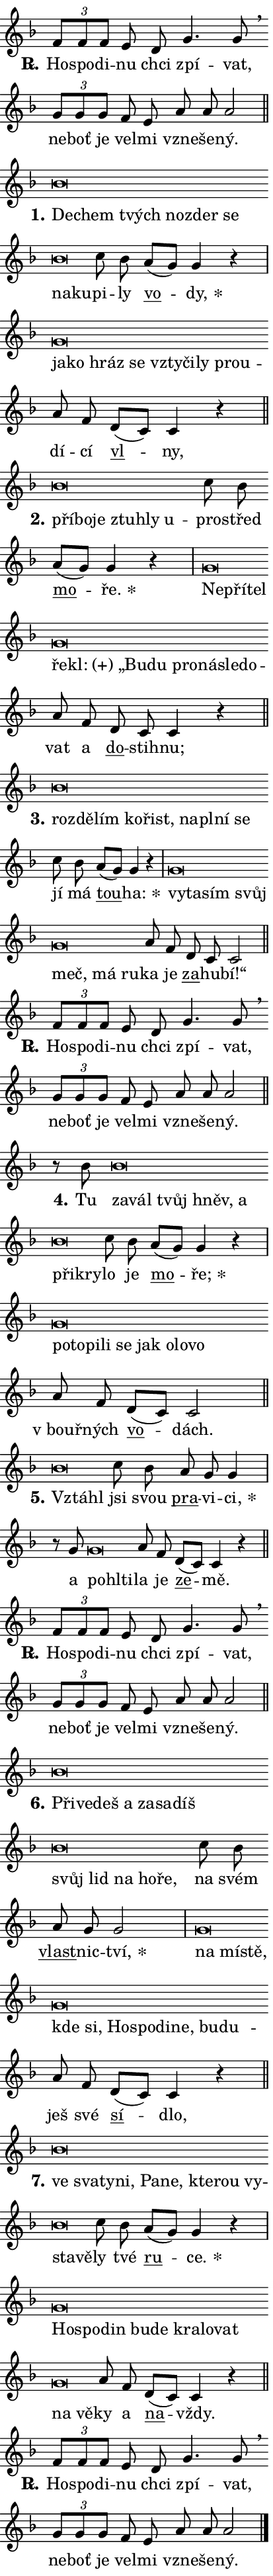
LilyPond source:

\version "2.24.0"
\header { tagline = "" }
\paper {
  indent = 0\cm
  top-margin = 0\cm
  right-margin = 0.13\cm % to fit lyric hyphens
  bottom-margin = 0\cm
  left-margin = 0\cm
  paper-width = 7\cm
  page-breaking = #ly:one-page-breaking
  system-system-spacing.basic-distance = #11
  score-system-spacing.basic-distance = #11
  ragged-last = ##f
}


%% Author: Thomas Morley
%% https://lists.gnu.org/archive/html/lilypond-user/2020-05/msg00002.html
#(define (line-position grob)
"Returns position of @var[grob} in current system:
   @code{'start}, if at first time-step
   @code{'end}, if at last time-step
   @code{'middle} otherwise
"
  (let* ((col (ly:item-get-column grob))
         (ln (ly:grob-object col 'left-neighbor))
         (rn (ly:grob-object col 'right-neighbor))
         (col-to-check-left (if (ly:grob? ln) ln col))
         (col-to-check-right (if (ly:grob? rn) rn col))
         (break-dir-left
           (and
             (ly:grob-property col-to-check-left 'non-musical #f)
             (ly:item-break-dir col-to-check-left)))
         (break-dir-right
           (and
             (ly:grob-property col-to-check-right 'non-musical #f)
             (ly:item-break-dir col-to-check-right))))
        (cond ((eqv? 1 break-dir-left) 'start)
              ((eqv? -1 break-dir-right) 'end)
              (else 'middle))))

#(define (tranparent-at-line-position vctor)
  (lambda (grob)
  "Relying on @code{line-position} select the relevant enry from @var{vctor}.
Used to determine transparency,"
    (case (line-position grob)
      ((end) (not (vector-ref vctor 0)))
      ((middle) (not (vector-ref vctor 1)))
      ((start) (not (vector-ref vctor 2))))))

noteHeadBreakVisibility =
#(define-music-function (break-visibility)(vector?)
"Makes @code{NoteHead}s transparent relying on @var{break-visibility}"
#{
  \override NoteHead.transparent =
    #(tranparent-at-line-position break-visibility)
#})

#(define delete-ledgers-for-transparent-note-heads
  (lambda (grob)
    "Reads whether a @code{NoteHead} is transparent.
If so this @code{NoteHead} is removed from @code{'note-heads} from
@var{grob}, which is supposed to be @code{LedgerLineSpanner}.
As a result ledgers are not printed for this @code{NoteHead}"
    (let* ((nhds-array (ly:grob-object grob 'note-heads))
           (nhds-list
             (if (ly:grob-array? nhds-array)
                 (ly:grob-array->list nhds-array)
                 '()))
           ;; Relies on the transparent-property being done before
           ;; Staff.LedgerLineSpanner.after-line-breaking is executed.
           ;; This is fragile ...
           (to-keep
             (remove
               (lambda (nhd)
                 (ly:grob-property nhd 'transparent #f))
               nhds-list)))
      ;; TODO find a better method to iterate over grob-arrays, similiar
      ;; to filter/remove etc for lists
      ;; For now rebuilt from scratch
      (set! (ly:grob-object grob 'note-heads)  '())
      (for-each
        (lambda (nhd)
          (ly:pointer-group-interface::add-grob grob 'note-heads nhd))
        to-keep))))

squashNotes = {
  \override NoteHead.X-extent = #'(-0.2 . 0.2)
  \override NoteHead.Y-extent = #'(-0.75 . 0)
  \override NoteHead.stencil =
    #(lambda (grob)
       (let ((pos (ly:grob-property grob 'staff-position)))
         (begin
           (if (< pos -7) (display "ERROR: Lower brevis then expected\n") (display ""))
           (if (<= pos -6) ly:text-interface::print ly:note-head::print))))
}
unSquashNotes = {
  \revert NoteHead.X-extent
  \revert NoteHead.Y-extent
  \revert NoteHead.stencil
}

hideNotes = \noteHeadBreakVisibility #begin-of-line-visible
unHideNotes = \noteHeadBreakVisibility #all-visible

% work-around for resetting accidentals
% https://lilypond.org/doc/v2.23/Documentation/notation/displaying-rhythms#unmetered-music
cadenzaMeasure = {
  \cadenzaOff
  \partial 1024 s1024
  \cadenzaOn
}

#(define-markup-command (accent layout props text) (markup?)
  "Underline accented syllable"
  (interpret-markup layout props
    #{\markup \override #'(offset . 4.3) \underline { #text }#}))

responsum = \markup \concat {
  "R" \hspace #-1.05 \path #0.1 #'((moveto 0 0.07) (lineto 0.9 0.8)) \hspace #0.05 "."
}

spaceSize = #0.6828661417322834 % exact space size for TeX Gyre Schola

\layout {
  \context {
    \Staff
    \remove "Time_signature_engraver"
    \override LedgerLineSpanner.after-line-breaking = #delete-ledgers-for-transparent-note-heads
  }
  \context {
    \Lyrics {
      \override LyricSpace.minimum-distance = \spaceSize
      \override LyricText.font-name = #"TeX Gyre Schola"
      \override LyricText.font-size = 1
      \override StanzaNumber.font-name = #"TeX Gyre Schola Bold"
      \override StanzaNumber.font-size = 1
    }
  }
  \context {
    \Score 
    \override NoteHead.text =
      #(lambda (grob) 
        (let ((pos (ly:grob-property grob 'staff-position)))
          #{\markup {
            \combine
              \halign #-0.55 \raise #(if (= pos -6) 0 0.5) \override #'(thickness . 2) \draw-line #'(3.2 . 0)
              \musicglyph "noteheads.sM1"
          }#}))
  }
}

% magnetic-lyrics.ily
%
%   written by
%     Jean Abou Samra <jean@abou-samra.fr>
%     Werner Lemberg <wl@gnu.org>
%
%   adapted by
%     Jiri Hon <jiri.hon@gmail.com>
%
% Version 2022-Apr-15

% https://www.mail-archive.com/lilypond-user@gnu.org/msg149350.html

#(define (Left_hyphen_pointer_engraver context)
   "Collect syllable-hyphen-syllable occurrences in lyrics and store
them in properties.  This engraver only looks to the left.  For
example, if the lyrics input is @code{foo -- bar}, it does the
following.

@itemize @bullet
@item
Set the @code{text} property of the @code{LyricHyphen} grob between
@q{foo} and @q{bar} to @code{foo}.

@item
Set the @code{left-hyphen} property of the @code{LyricText} grob with
text @q{foo} to the @code{LyricHyphen} grob between @q{foo} and
@q{bar}.
@end itemize

Use this auxiliary engraver in combination with the
@code{lyric-@/text::@/apply-@/magnetic-@/offset!} hook."
   (let ((hyphen #f)
         (text #f))
     (make-engraver
      (acknowledgers
       ((lyric-syllable-interface engraver grob source-engraver)
        (set! text grob)))
      (end-acknowledgers
       ((lyric-hyphen-interface engraver grob source-engraver)
        ;(when (not (grob::has-interface grob 'lyric-space-interface))
          (set! hyphen grob)));)
      ((stop-translation-timestep engraver)
       (when (and text hyphen)
         (ly:grob-set-object! text 'left-hyphen hyphen))
       (set! text #f)
       (set! hyphen #f)))))

#(define (lyric-text::apply-magnetic-offset! grob)
   "If the space between two syllables is less than the value in
property @code{LyricText@/.details@/.squash-threshold}, move the right
syllable to the left so that it gets concatenated with the left
syllable.

Use this function as a hook for
@code{LyricText@/.after-@/line-@/breaking} if the
@code{Left_@/hyphen_@/pointer_@/engraver} is active."
   (let ((hyphen (ly:grob-object grob 'left-hyphen #f)))
     (when hyphen
       (let ((left-text (ly:spanner-bound hyphen LEFT)))
         (when (grob::has-interface left-text 'lyric-syllable-interface)
           (let* ((common (ly:grob-common-refpoint grob left-text X))
                  (this-x-ext (ly:grob-extent grob common X))
                  (left-x-ext
                   (begin
                     ;; Trigger magnetism for left-text.
                     (ly:grob-property left-text 'after-line-breaking)
                     (ly:grob-extent left-text common X)))
                  ;; `delta` is the gap width between two syllables.
                  (delta (- (interval-start this-x-ext)
                            (interval-end left-x-ext)))
                  (details (ly:grob-property grob 'details))
                  (threshold (assoc-get 'squash-threshold details 0.2)))
             (when (< delta threshold)
               (let* (;; We have to manipulate the input text so that
                      ;; ligatures crossing syllable boundaries are not
                      ;; disabled.  For languages based on the Latin
                      ;; script this is essentially a beautification.
                      ;; However, for non-Western scripts it can be a
                      ;; necessity.
                      (lt (ly:grob-property left-text 'text))
                      (rt (ly:grob-property grob 'text))
                      (is-space (grob::has-interface hyphen 'lyric-space-interface))
                      (space (if is-space " " ""))
                      (extra-delta (if is-space spaceSize 0))
                      ;; Append new syllable.
                      (ltrt-space (if (and (string? lt) (string? rt))
                                (string-append lt space rt)
                                (make-concat-markup (list lt space rt))))
                      ;; Right-align `ltrt` to the right side.
                      (ltrt-space-markup (grob-interpret-markup
                               grob
                               (make-translate-markup
                                (cons (interval-length this-x-ext) 0)
                                (make-right-align-markup ltrt-space)))))
                 (begin
                   ;; Don't print `left-text`.
                   (ly:grob-set-property! left-text 'stencil #f)
                   ;; Set text and stencil (which holds all collected
                   ;; syllables so far) and shift it to the left.
                   (ly:grob-set-property! grob 'text ltrt-space)
                   (ly:grob-set-property! grob 'stencil ltrt-space-markup)
                   (ly:grob-translate-axis! grob (- (- delta extra-delta)) X))))))))))


#(define (lyric-hyphen::displace-bounds-first grob)
   ;; Make very sure this callback isn't triggered too early.
   (let ((left (ly:spanner-bound grob LEFT))
         (right (ly:spanner-bound grob RIGHT)))
     (ly:grob-property left 'after-line-breaking)
     (ly:grob-property right 'after-line-breaking)
     (ly:lyric-hyphen::print grob)))

squashThreshold = #0.4

\layout {
  \context {
    \Lyrics
    \consists #Left_hyphen_pointer_engraver
    \override LyricText.after-line-breaking =
      #lyric-text::apply-magnetic-offset!
    \override LyricHyphen.stencil = #lyric-hyphen::displace-bounds-first
    \override LyricText.details.squash-threshold = \squashThreshold
    \override LyricHyphen.minimum-distance = 0
    \override LyricHyphen.minimum-length = \squashThreshold
  }
}

squashText = \override LyricText.details.squash-threshold = 9999
unSquashText = \override LyricText.details.squash-threshold = \squashThreshold

leftText = \override LyricText.self-alignment-X = #LEFT
unLeftText = \revert LyricText.self-alignment-X

starOffset = #(lambda (grob) 
                (let ((x_offset (ly:self-alignment-interface::aligned-on-x-parent grob)))
                  (if (= x_offset 0) 0 (+ x_offset 1.2))))

star = #(define-music-function (syllable)(string?)
"Append star separator at the end of a syllable"
#{
  \once \override LyricText.X-offset = #starOffset
  \lyricmode { \markup {
    #syllable
    \override #'((font-name . "TeX Gyre Schola Bold")) \hspace #0.2 \lower #0.65 \larger "*"
  } }
#})

starAccent = #(define-music-function (syllable)(string?)
"Append star separator at the end of a syllable and make accent"
#{
  \once \override LyricText.X-offset = #starOffset
  \lyricmode { \markup {
    \accent #syllable
    \override #'((font-name . "TeX Gyre Schola Bold")) \hspace #0.2 \lower #0.65 \larger "*"
  } }
#})

breath = #(define-music-function (syllable)(string?)
"Append breathing indicator at the end of a syllable"
#{
  \lyricmode { \markup { #syllable "+" } }
#})

optionalBreath = #(define-music-function (syllable)(string?)
"Append optional breathing indicator at the end of a syllable"
#{
  \lyricmode { \markup { #syllable "(+)" } }
#})


\score {
    <<
        \new Voice = "melody" { \cadenzaOn \key f \major \relative { \tuplet 3/2 { f'8[ f f] } e d g4. g8 \breathe \bar "" \tuplet 3/2 { g[ g g] } \bar "" f e \bar "" a a a2 \cadenzaMeasure \bar "||" \break } }
        \new Lyrics \lyricsto "melody" { \lyricmode { \set stanza = \responsum
Ho -- spo -- di -- nu chci zpí -- vat, ne -- boť je vel -- mi vzne -- še -- ný. } }
    >>
    \layout {}
}

\score {
    <<
        \new Voice = "melody" { \cadenzaOn \key f \major \relative { \squashNotes bes'\breve*1/16 \hideNotes \breve*1/16 \bar "" \breve*1/16 \bar "" \breve*1/16 \bar "" \breve*1/16 \bar "" \breve*1/16 \bar "" \breve*1/16 \breve*1/16 \bar "" \unHideNotes \unSquashNotes c8 bes \bar "" a[( g)] g4 r \cadenzaMeasure \bar "|" \squashNotes g\breve*1/16 \hideNotes \breve*1/16 \bar "" \breve*1/16 \bar "" \breve*1/16 \bar "" \breve*1/16 \bar "" \breve*1/16 \bar "" \breve*1/16 \breve*1/16 \bar "" \unHideNotes \unSquashNotes a8 f \bar "" d[( c)] c4 r \cadenzaMeasure \bar "||" \break } }
        \new Lyrics \lyricsto "melody" { \lyricmode { \set stanza = "1."
\leftText De -- \squashText chem tvých no -- zder se na -- ku -- \unLeftText \unSquashText pi -- ly \markup \accent vo -- \star dy, \leftText ja -- \squashText ko hráz se vzty -- či -- ly prou -- \unLeftText \unSquashText dí -- cí \markup \accent vl -- ny, } }
    >>
    \layout {}
}

\score {
    <<
        \new Voice = "melody" { \cadenzaOn \key f \major \relative { \squashNotes bes'\breve*1/16 \hideNotes \breve*1/16 \bar "" \breve*1/16 \bar "" \breve*1/16 \bar "" \breve*1/16 \breve*1/16 \bar "" \unHideNotes \unSquashNotes c8 bes \bar "" a[( g)] g4 r \cadenzaMeasure \bar "|" \squashNotes g\breve*1/16 \hideNotes \breve*1/16 \bar "" \breve*1/16 \bar "" \breve*1/16 \bar "" \breve*1/16 \bar "" \breve*1/16 \bar "" \breve*1/16 \bar "" \breve*1/16 \bar "" \breve*1/16 \bar "" \breve*1/16 \breve*1/16 \bar "" \unHideNotes \unSquashNotes a8 f \bar "" d c c4 r \cadenzaMeasure \bar "||" \break } }
        \new Lyrics \lyricsto "melody" { \lyricmode { \set stanza = "2."
\leftText pří -- \squashText bo -- je ztuh -- ly u -- \unLeftText \unSquashText pro -- střed \markup \accent mo -- \star ře. \leftText Ne -- \squashText pří -- tel ře -- \optionalBreath kl: „Bu -- du pro -- ná -- sle -- do -- \unLeftText \unSquashText vat a \markup \accent do -- stih -- nu; } }
    >>
    \layout {}
}

\score {
    <<
        \new Voice = "melody" { \cadenzaOn \key f \major \relative { \squashNotes bes'\breve*1/16 \hideNotes \breve*1/16 \bar "" \breve*1/16 \bar "" \breve*1/16 \bar "" \breve*1/16 \bar "" \breve*1/16 \bar "" \breve*1/16 \bar "" \breve*1/16 \breve*1/16 \bar "" \unHideNotes \unSquashNotes c8 bes \bar "" a[( g)] g4 r \cadenzaMeasure \bar "|" \squashNotes g\breve*1/16 \hideNotes \breve*1/16 \bar "" \breve*1/16 \bar "" \breve*1/16 \bar "" \breve*1/16 \bar "" \breve*1/16 \breve*1/16 \bar "" \unHideNotes \unSquashNotes a8 f \bar "" d c c2 \cadenzaMeasure \bar "||" \break } }
        \new Lyrics \lyricsto "melody" { \lyricmode { \set stanza = "3."
\leftText roz -- \squashText dě -- lím ko -- řist, na -- pl -- ní se \unLeftText \unSquashText jí má \markup \accent tou -- \star ha: \leftText vy -- \squashText ta -- sím svůj meč, má ru -- \unLeftText \unSquashText ka je \markup \accent za -- hu -- bí!“ } }
    >>
    \layout {}
}

\score {
    <<
        \new Voice = "melody" { \cadenzaOn \key f \major \relative { \tuplet 3/2 { f'8[ f f] } e d g4. g8 \breathe \bar "" \tuplet 3/2 { g[ g g] } \bar "" f e \bar "" a a a2 \cadenzaMeasure \bar "||" \break } }
        \new Lyrics \lyricsto "melody" { \lyricmode { \set stanza = \responsum
Ho -- spo -- di -- nu chci zpí -- vat, ne -- boť je vel -- mi vzne -- še -- ný. } }
    >>
    \layout {}
}

\score {
    <<
        \new Voice = "melody" { \cadenzaOn \key f \major \relative { r8 bes'8 \squashNotes bes\breve*1/16 \hideNotes \breve*1/16 \bar "" \breve*1/16 \bar "" \breve*1/16 \bar "" \breve*1/16 \bar "" \breve*1/16 \breve*1/16 \bar "" \unHideNotes \unSquashNotes c8 bes \bar "" a[( g)] g4 r \cadenzaMeasure \bar "|" \squashNotes g\breve*1/16 \hideNotes \breve*1/16 \bar "" \breve*1/16 \bar "" \breve*1/16 \bar "" \breve*1/16 \bar "" \breve*1/16 \bar "" \breve*1/16 \bar "" \breve*1/16 \breve*1/16 \bar "" \unHideNotes \unSquashNotes a8 f \bar "" d[( c)] c2 \cadenzaMeasure \bar "||" \break } }
        \new Lyrics \lyricsto "melody" { \lyricmode { \set stanza = "4."
Tu \leftText za -- \squashText vál tvůj hněv, a při -- kry -- \unLeftText \unSquashText lo je \markup \accent mo -- \star ře; \leftText po -- \squashText to -- pi -- li se jak o -- lo -- vo \unLeftText \unSquashText "v bouř" -- ných \markup \accent vo -- dách. } }
    >>
    \layout {}
}

\score {
    <<
        \new Voice = "melody" { \cadenzaOn \key f \major \relative { \squashNotes bes'\breve*1/16 \hideNotes \breve*1/16 \bar "" \unHideNotes \unSquashNotes c8 bes \bar "" a g g4 \cadenzaMeasure \bar "|" r8 g8 \squashNotes g\breve*1/16 \hideNotes \breve*1/16 \breve*1/16 \bar "" \unHideNotes \unSquashNotes a8 f \bar "" d[( c)] c4 r \cadenzaMeasure \bar "||" \break } }
        \new Lyrics \lyricsto "melody" { \lyricmode { \set stanza = "5."
\leftText Vztá -- \squashText hl \unLeftText \unSquashText jsi svou \markup \accent pra -- vi -- \star ci, a \leftText po -- \squashText hl -- ti -- \unLeftText \unSquashText la je \markup \accent ze -- mě. } }
    >>
    \layout {}
}

\score {
    <<
        \new Voice = "melody" { \cadenzaOn \key f \major \relative { \tuplet 3/2 { f'8[ f f] } e d g4. g8 \breathe \bar "" \tuplet 3/2 { g[ g g] } \bar "" f e \bar "" a a a2 \cadenzaMeasure \bar "||" \break } }
        \new Lyrics \lyricsto "melody" { \lyricmode { \set stanza = \responsum
Ho -- spo -- di -- nu chci zpí -- vat, ne -- boť je vel -- mi vzne -- še -- ný. } }
    >>
    \layout {}
}

\score {
    <<
        \new Voice = "melody" { \cadenzaOn \key f \major \relative { \squashNotes bes'\breve*1/16 \hideNotes \breve*1/16 \bar "" \breve*1/16 \bar "" \breve*1/16 \bar "" \breve*1/16 \bar "" \breve*1/16 \bar "" \breve*1/16 \bar "" \breve*1/16 \bar "" \breve*1/16 \bar "" \breve*1/16 \bar "" \breve*1/16 \breve*1/16 \bar "" \unHideNotes \unSquashNotes c8 bes \bar "" a g g2 \cadenzaMeasure \bar "|" \squashNotes g\breve*1/16 \hideNotes \breve*1/16 \bar "" \breve*1/16 \bar "" \breve*1/16 \bar "" \breve*1/16 \bar "" \breve*1/16 \bar "" \breve*1/16 \bar "" \breve*1/16 \bar "" \breve*1/16 \bar "" \breve*1/16 \breve*1/16 \bar "" \unHideNotes \unSquashNotes a8 f \bar "" d[( c)] c4 r \cadenzaMeasure \bar "||" \break } }
        \new Lyrics \lyricsto "melody" { \lyricmode { \set stanza = "6."
\leftText Při -- \squashText ve -- deš a za -- sa -- díš svůj lid na ho -- ře, \unLeftText \unSquashText na svém \markup \accent vlast -- nic -- \star tví, \leftText na \squashText mí -- stě, kde si, Ho -- spo -- di -- ne, bu -- du -- \unLeftText \unSquashText ješ své \markup \accent sí -- dlo, } }
    >>
    \layout {}
}

\score {
    <<
        \new Voice = "melody" { \cadenzaOn \key f \major \relative { \squashNotes bes'\breve*1/16 \hideNotes \breve*1/16 \bar "" \breve*1/16 \bar "" \breve*1/16 \bar "" \breve*1/16 \bar "" \breve*1/16 \bar "" \breve*1/16 \bar "" \breve*1/16 \bar "" \breve*1/16 \bar "" \breve*1/16 \breve*1/16 \bar "" \unHideNotes \unSquashNotes c8 bes \bar "" a[( g)] g4 r \cadenzaMeasure \bar "|" \squashNotes g\breve*1/16 \hideNotes \breve*1/16 \bar "" \breve*1/16 \bar "" \breve*1/16 \bar "" \breve*1/16 \bar "" \breve*1/16 \bar "" \breve*1/16 \bar "" \breve*1/16 \bar "" \breve*1/16 \breve*1/16 \bar "" \unHideNotes \unSquashNotes a8 f \bar "" d[( c)] c4 r \cadenzaMeasure \bar "||" \break } }
        \new Lyrics \lyricsto "melody" { \lyricmode { \set stanza = "7."
\leftText ve \squashText sva -- ty -- ni, Pa -- ne, kte -- rou vy -- sta -- vě -- \unLeftText \unSquashText ly tvé \markup \accent ru -- \star ce. \leftText Ho -- \squashText spo -- din bu -- de kra -- lo -- vat na vě -- \unLeftText \unSquashText ky a \markup \accent na -- vždy. } }
    >>
    \layout {}
}

\score {
    <<
        \new Voice = "melody" { \cadenzaOn \key f \major \relative { \tuplet 3/2 { f'8[ f f] } e d g4. g8 \breathe \bar "" \tuplet 3/2 { g[ g g] } \bar "" f e \bar "" a a a2 \cadenzaMeasure \bar "||" \break } \bar "|." }
        \new Lyrics \lyricsto "melody" { \lyricmode { \set stanza = \responsum
Ho -- spo -- di -- nu chci zpí -- vat, ne -- boť je vel -- mi vzne -- še -- ný. } }
    >>
    \layout {}
}
